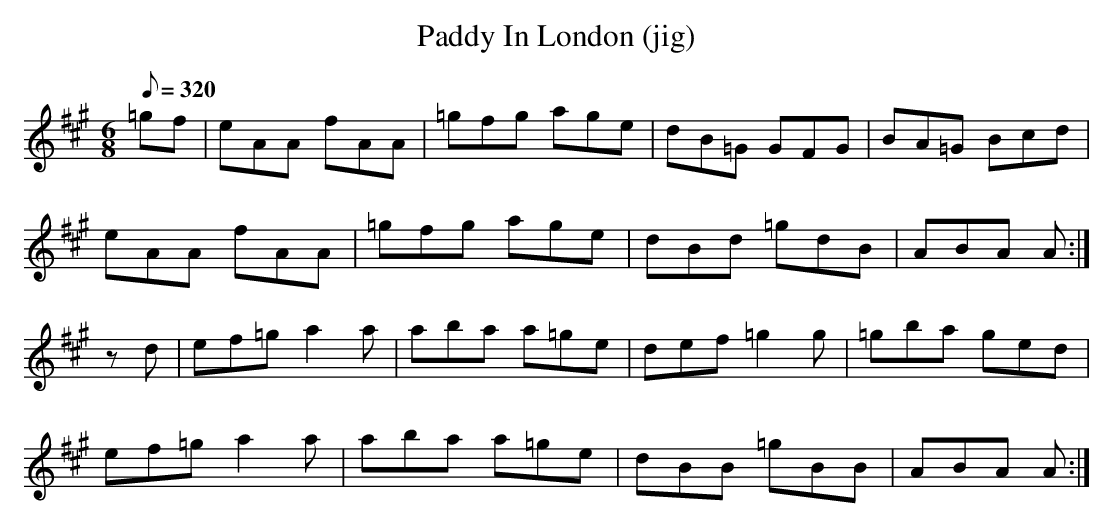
X:1
T:Paddy In London (jig) % nf<bb
L:1/8
M:6/8
Q:320
K:A major
=gf|eAA fAA|=gfg age|dB=G GFG|BA=G Bcd|
eAA fAA|=gfg age|dBd =gdB|ABA A:|
zd|ef=g a2a|aba a=ge|def =g2g|=gba ged|
ef=g a2a|aba a=ge|dBB =gBB|ABA A:|
